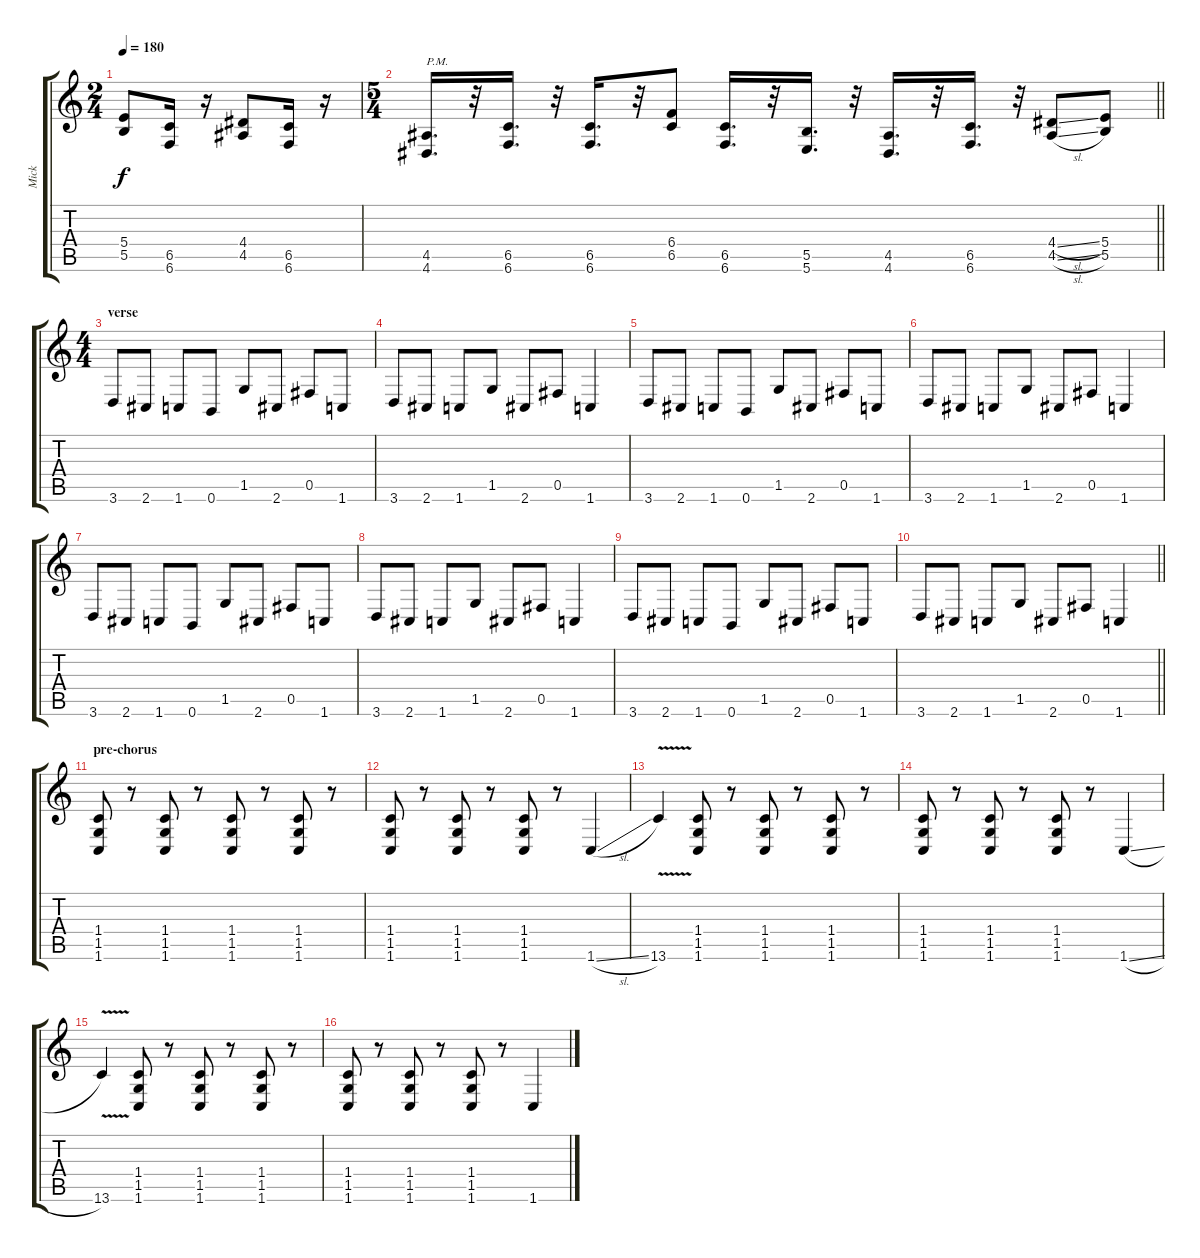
\track ("Mick" "Mick") {instrument distortionguitar}
\staff {score tabs}
\tuning (Db4 Ab3 E3 B2 Gb2 B1) {hide}
\ts (2 4)
\tempo 180
\clef g2
\ks c
(5.4 5.5).8{dy f} (6.5 6.6).16 r.16 (4.4 4.5).8 (6.5 6.6).16 r.16 |
\ts (5 4)
\barLineRight lightlight
(4.5 4.6).16{d txt "P.M."} r.32 (6.5 6.6).16{d} r.32 (6.5 6.6).16{d} r.32 (6.4 6.5).8 (6.5 6.6).16{d} r.32 (5.5 5.6).16{d} r.32 (4.5 4.6).16{d} r.32 (6.5 6.6).16{d} r.32 (4.4{sl} 4.5{sl}).8 (5.4 5.5).8 |
\ts (4 4)
\section ("" "verse")
3.6.8 2.6.8 1.6.8 0.6.8 1.5.8 2.6.8 0.5.8 1.6.8 |
3.6.8 2.6.8 1.6.8 1.5.8 2.6.8 0.5.8 1.6.4 |
3.6.8 2.6.8 1.6.8 0.6.8 1.5.8 2.6.8 0.5.8 1.6.8 |
3.6.8 2.6.8 1.6.8 1.5.8 2.6.8 0.5.8 1.6.4 |
3.6.8 2.6.8 1.6.8 0.6.8 1.5.8 2.6.8 0.5.8 1.6.8 |
3.6.8 2.6.8 1.6.8 1.5.8 2.6.8 0.5.8 1.6.4 |
3.6.8 2.6.8 1.6.8 0.6.8 1.5.8 2.6.8 0.5.8 1.6.8 |
\barLineRight lightlight
3.6.8 2.6.8 1.6.8 1.5.8 2.6.8 0.5.8 1.6.4 |
\section ("" "pre-chorus")
(1.4 1.5 1.6).8 r.8 (1.4 1.5 1.6).8 r.8 (1.4 1.5 1.6).8 r.8 (1.4 1.5 1.6).8 r.8 |
(1.4 1.5 1.6).8 r.8 (1.4 1.5 1.6).8 r.8 (1.4 1.5 1.6).8 r.8 1.6{sl}.4 |
13.6{v}.4 (1.4 1.5 1.6).8 r.8 (1.4 1.5 1.6).8 r.8 (1.4 1.5 1.6).8 r.8 |
(1.4 1.5 1.6).8 r.8 (1.4 1.5 1.6).8 r.8 (1.4 1.5 1.6).8 r.8 1.6{sl}.4 |
13.6{v}.4 (1.4 1.5 1.6).8 r.8 (1.4 1.5 1.6).8 r.8 (1.4 1.5 1.6).8 r.8 |
(1.4 1.5 1.6).8 r.8 (1.4 1.5 1.6).8 r.8 (1.4 1.5 1.6).8 r.8 1.6{sl}.4
